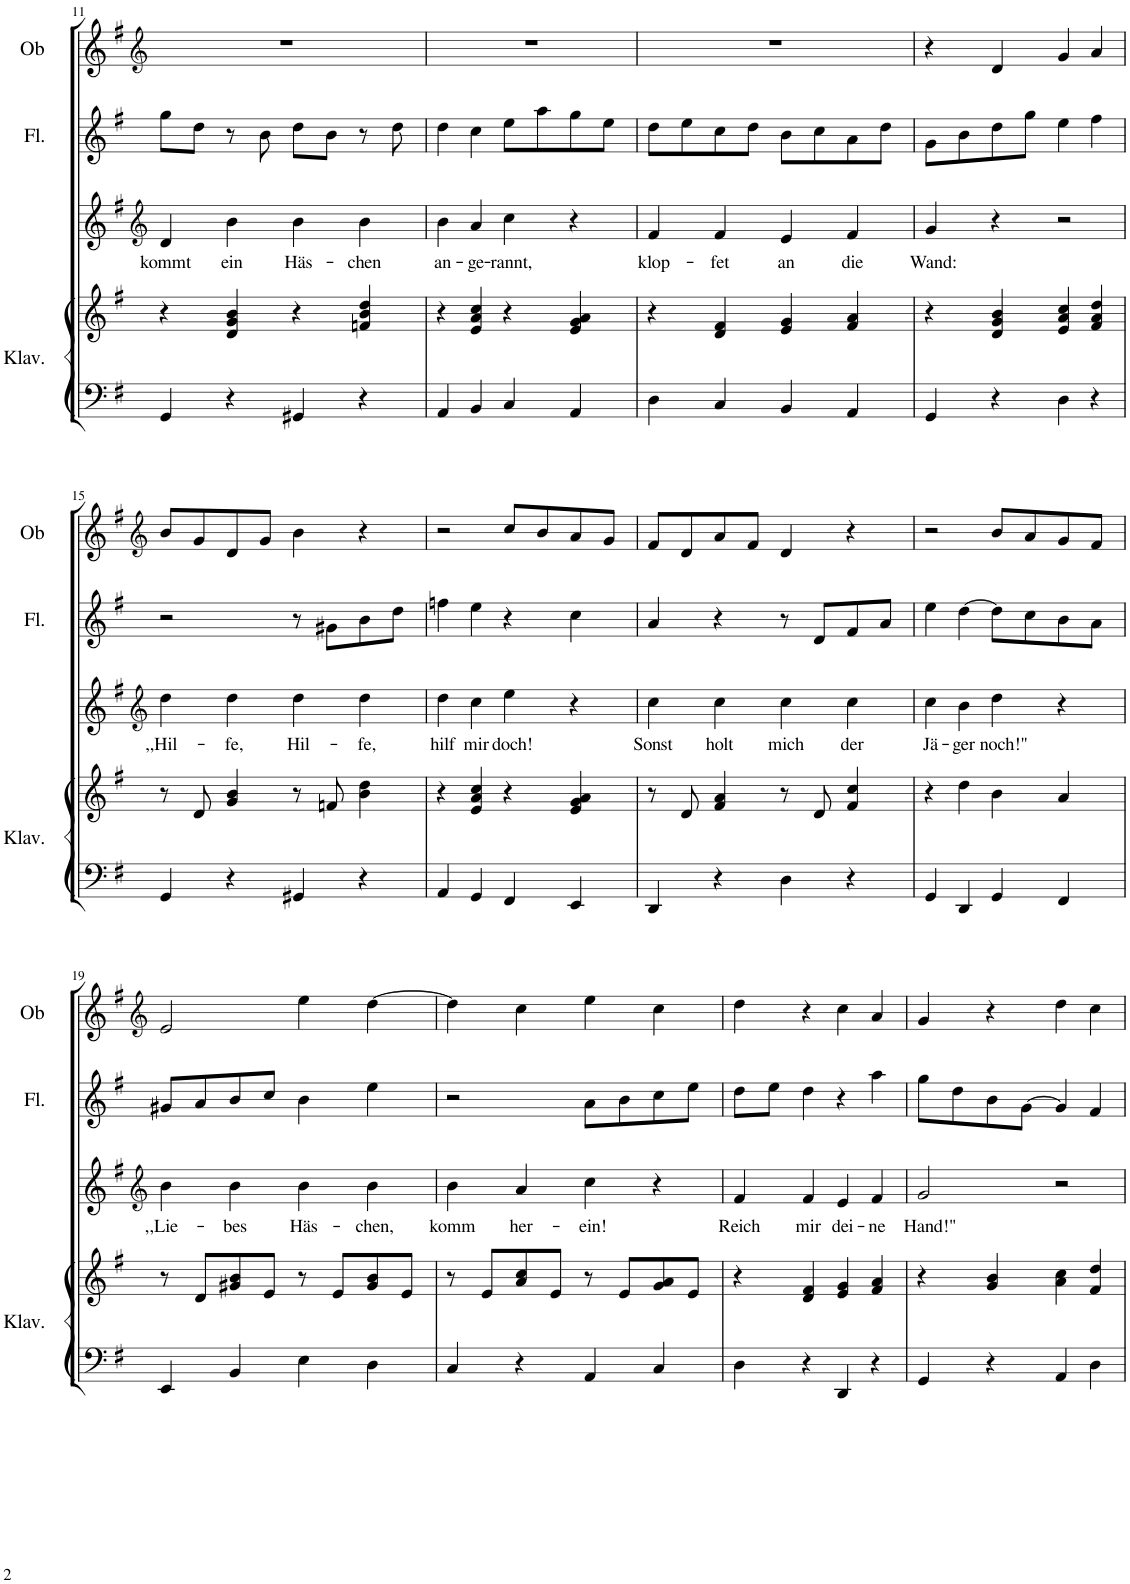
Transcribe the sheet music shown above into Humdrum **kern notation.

**kern	**kern	**kern	**text	**kern	**kern
*part4	*part4	*part3	*part3	*part2	*part1
*staff5	*staff4	*staff3	*staff3	*staff2	*staff1
*I"Klavier	*	*I"Melodie	*	*I"Flöte	*I"Oboe/Violine
*I'Klav.	*	*	*	*I'Fl.	*I'Ob
!!LO:PB:g=z
*clefF4	*clefG2	*clefG2	*	*clefG2	*clefG2
*k[f#]	*k[f#]	*k[f#]	*	*k[f#]	*k[f#]
*M4/4	*M4/4	*M4/4	*	*M4/4	*M4/4
=11	=11	=11	=11	=11	=11
!	!	!	!LO:LY:b	!	!
4GG/	4r	4d/	kommt	8gg\L	1r
.	.	.	.	8dd\J	.
!	!	!	!LO:LY:b	!	!
4r	4d/ 4g/ 4b/	4b\	ein	8r	.
.	.	.	.	8b\	.
!	!	!	!LO:LY:b	!	!
4GG#X/	4r	4b\	Häs-	8dd\L	.
.	.	.	.	8b\J	.
!	!	!	!LO:LY:b	!	!
4r	4fn/ 4b/ 4dd/	4b\	chen	8r	.
.	.	.	.	8dd\	.
=12	=12	=12	=12	=12	=12
!	!	!	!LO:LY:b	!	!
4AA/	4r	4b\	an-	4dd\	1r
!	!	!	!LO:LY:b	!	!
4BB/	4e/ 4a/ 4cc/	4a/	ge-	4cc\	.
!	!	!	!LO:LY:b	!	!
4C/	4r	4cc\	rannt,	8ee\L	.
.	.	.	.	8aa\	.
4AA/	4e/ 4g/ 4a/	4r	.	8gg\	.
.	.	.	.	8ee\J	.
=13	=13	=13	=13	=13	=13
!	!	!	!LO:LY:b	!	!
4D\	4r	4f#/	klop-	8dd\L	1r
.	.	.	.	8ee\	.
!	!	!	!LO:LY:b	!	!
4C/	4d/ 4f#/	4f#/	fet	8cc\	.
.	.	.	.	8dd\J	.
!	!	!	!LO:LY:b	!	!
4BB/	4e/ 4g/	4e/	an	8b\L	.
.	.	.	.	8cc\	.
!	!	!	!LO:LY:b	!	!
4AA/	4f#/ 4a/	4f#/	die	8a\	.
.	.	.	.	8dd\J	.
=14	=14	=14	=14	=14	=14
!	!	!	!LO:LY:b	!	!
4GG/	4r	4g/	Wand:	8g\L	4r
.	.	.	.	8b\	.
4r	4d/ 4g/ 4b/	4r	.	8dd\	4d/
.	.	.	.	8gg\J	.
4D\	4e/ 4a/ 4cc/	2r	.	4ee\	4g/
4r	4f#/ 4a/ 4dd/	.	.	4ff#\	4a/
!!LO:LB:g=z
=15	=15	=15	=15	=15	=15
*	*	*clefG2	*	*	*clefG2
!	!	!	!LO:LY:b	!	!
4GG/	8r	4dd\	,,Hil-	2r	8b/L
.	8d/	.	.	.	8g/
!	!	!	!LO:LY:b	!	!
4r	4g/ 4b/	4dd\	fe,	.	8d/
.	.	.	.	.	8g/J
!	!	!	!LO:LY:b	!	!
4GG#X/	8r	4dd\	Hil-	8r	4b\
.	8fn/	.	.	8g#X\L	.
!	!	!	!LO:LY:b	!	!
4r	4b\ 4dd\	4dd\	fe,	8b\	4r
.	.	.	.	8dd\J	.
=16	=16	=16	=16	=16	=16
!	!	!	!LO:LY:b	!	!
4AA/	4r	4dd\	hilf	4ffn\	2r
!	!	!	!LO:LY:b	!	!
4GG/	4e/ 4a/ 4cc/	4cc\	mir	4ee\	.
!	!	!	!LO:LY:b	!	!
4FF#/	4r	4ee\	doch!	4r	8cc/L
.	.	.	.	.	8b/
4EE/	4e/ 4g/ 4a/	4r	.	4cc\	8a/
.	.	.	.	.	8g/J
=17	=17	=17	=17	=17	=17
!	!	!	!LO:LY:b	!	!
4DD/	8r	4cc\	Sonst	4a/	8f#/L
.	8d/	.	.	.	8d/
!	!	!	!LO:LY:b	!	!
4r	4f#/ 4a/	4cc\	holt	4r	8a/
.	.	.	.	.	8f#/J
!	!	!	!LO:LY:b	!	!
4D\	8r	4cc\	mich	8r	4d/
.	8d/	.	.	8d/L	.
!	!	!	!LO:LY:b	!	!
4r	4f#/ 4cc/	4cc\	der	8f#/	4r
.	.	.	.	8a/J	.
=18	=18	=18	=18	=18	=18
!	!	!	!LO:LY:b	!	!
4GG/	4r	4cc\	Jä-	4ee\	2r
!	!	!	!LO:LY:b	!	!
4DD/	4dd\	4b\	ger	[4dd\	.
!	!	!	!LO:LY:b	!	!
4GG/	4b\	4dd\	noch!"	8dd\L]	8b/L
.	.	.	.	8cc\	8a/
4FF#/	4a/	4r	.	8b\	8g/
.	.	.	.	8a\J	8f#/J
!!LO:LB:g=z
=19	=19	=19	=19	=19	=19
*	*	*clefG2	*	*	*clefG2
!	!	!	!LO:LY:b	!	!
4EE/	8r	4b\	,,Lie-	8g#X/L	2e/
.	8d/L	.	.	8a/	.
!	!	!	!LO:LY:b	!	!
4BB/	8g#X/ 8b/	4b\	bes	8b/	.
.	8e/J	.	.	8cc/J	.
!	!	!	!LO:LY:b	!	!
4E\	8r	4b\	Häs-	4b\	4ee\
.	8e/L	.	.	.	.
!	!	!	!LO:LY:b	!	!
4D\	8g#/ 8b/	4b\	chen,	4ee\	[4dd\
.	8e/J	.	.	.	.
=20	=20	=20	=20	=20	=20
!	!	!	!LO:LY:b	!	!
4C/	8r	4b\	komm	2r	4dd\]
.	8e/L	.	.	.	.
!	!	!	!LO:LY:b	!	!
4r	8a/ 8cc/	4a/	her-	.	4cc\
.	8e/J	.	.	.	.
!	!	!	!LO:LY:b	!	!
4AA/	8r	4cc\	ein!	8a\L	4ee\
.	8e/L	.	.	8b\	.
4C/	8g/ 8a/	4r	.	8cc\	4cc\
.	8e/J	.	.	8ee\J	.
=21	=21	=21	=21	=21	=21
!	!	!	!LO:LY:b	!	!
4D\	4r	4f#/	Reich	8dd\L	4dd\
.	.	.	.	8ee\J	.
!	!	!	!LO:LY:b	!	!
4r	4d/ 4f#/	4f#/	mir	4dd\	4r
!	!	!	!LO:LY:b	!	!
4DD/	4e/ 4g/	4e/	dei-	4r	4cc\
!	!	!	!LO:LY:b	!	!
4r	4f#/ 4a/	4f#/	ne	4aa\	4a/
=22	=22	=22	=22	=22	=22
!	!	!	!LO:LY:b	!	!
4GG/	4r	2g/	Hand!"	8gg\L	4g/
.	.	.	.	8dd\	.
4r	4g/ 4b/	.	.	8b\	4r
.	.	.	.	[8g\J	.
4AA/	4a\ 4cc\	2r	.	4g/]	4dd\
4D\	4f#/ 4dd/	.	.	4f#/	4cc\
=	=	=	=	=	=
*-	*-	*-	*-	*-	*-
